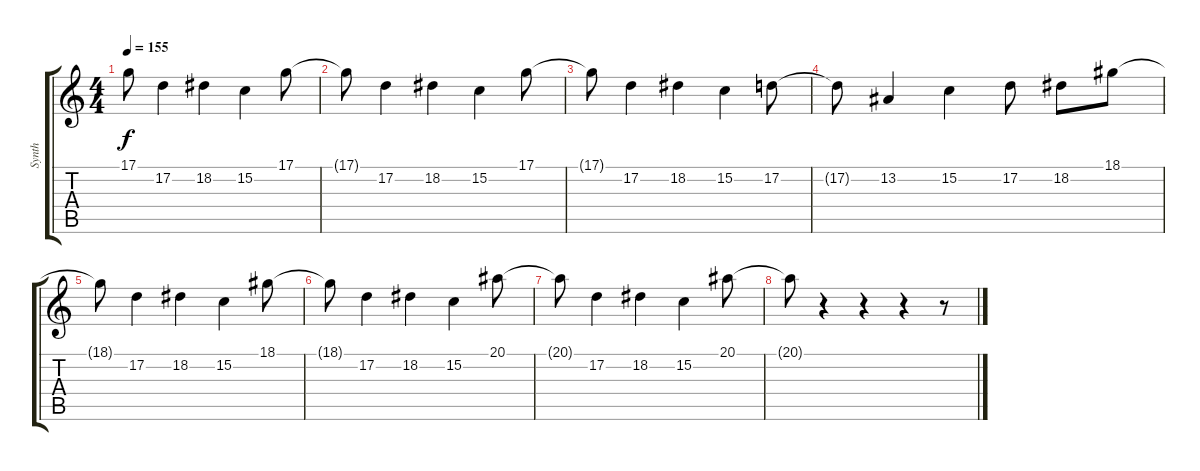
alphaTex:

\track ("Synth" "Synth") {instrument celesta}
\staff {score tabs}
\tuning (D4 A3 F3 C3 G2 D2) {hide}
\ts (4 4)
\tempo 155
\clef g2
\ks c
17.1.8{dy f} 17.2.4 18.2.4 15.2.4 17.1.8 |
17.1{t}.8 17.2.4 18.2.4 15.2.4 17.1.8 |
17.1{t}.8 17.2.4 18.2.4 15.2.4 17.2.8 |
17.2{t}.8 13.2.4 15.2.4 17.2.8 18.2.8 18.1.8 |
18.1{t}.8 17.2.4 18.2.4 15.2.4 18.1.8 |
18.1{t}.8 17.2.4 18.2.4 15.2.4 20.1.8 |
20.1{t}.8 17.2.4 18.2.4 15.2.4 20.1.8 |
20.1{t}.8 r.4 r.4 r.4 r.8
